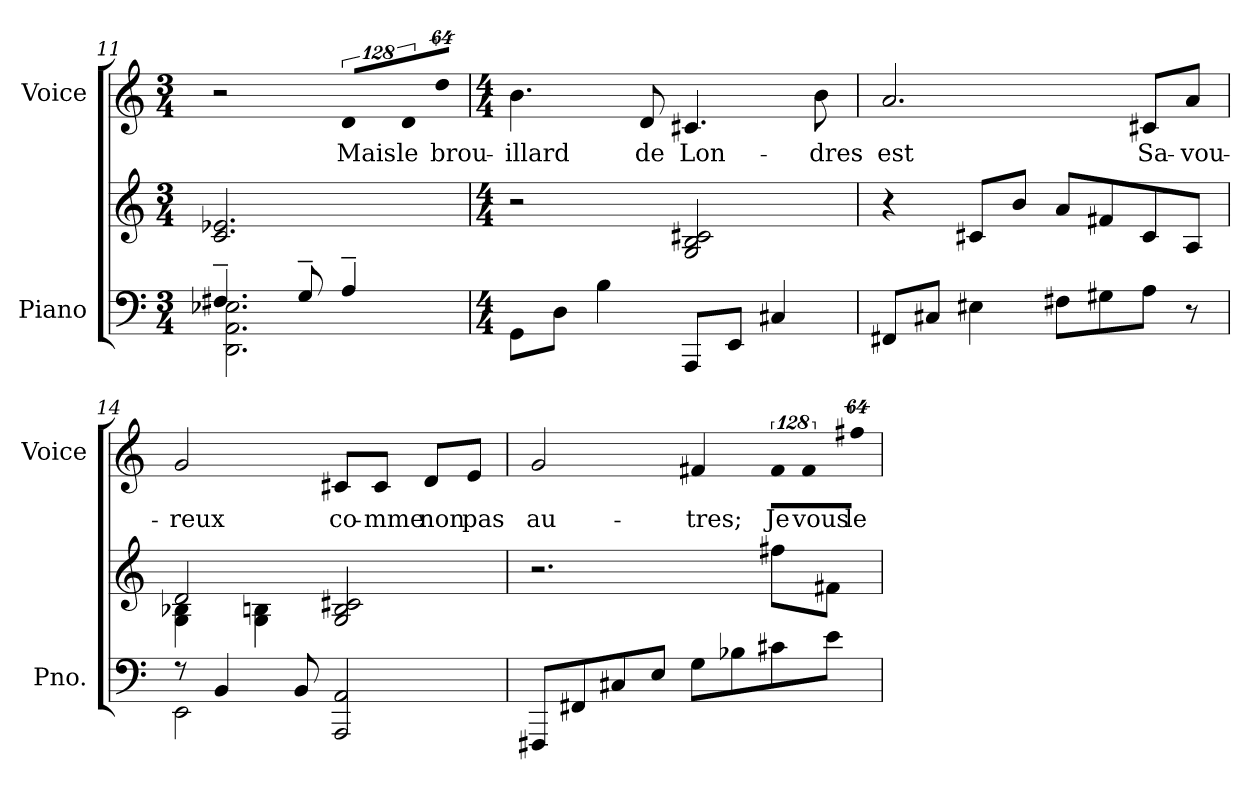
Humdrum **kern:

**kern	**kern	**kern	**text
*part2	*part2	*part1	*part1
*staff3	*staff2	*staff1	*staff1
*I"Piano	*	*I"Voice	*
*I'Pno.	*	*I'Voice	*
!!LO:PB:g=z
*clefF4	*clefG2	*clefG2	*
*k[]	*k[]	*k[]	*
*M3/4	*M3/4	*M3/4	*
=11	=11	=11	=11
*^	*	*	*
4.F#X~i/	2.DDi\ 2.AAi 2.E-Xi	2.ci/ 2.e-Xi	2r	.
8G~i/	.	.	.	.
!	!	!	!LO:N:vis=8	!
!	!	!	!	!LO:LY:b:color=#000000
4A~i/	.	.	1024%85di/L	Mais
!	!	!	!LO:N:vis=8	!
!	!	!	!	!LO:LY:b:color=#000000
.	.	.	1024%85di/	le
!	!	!	!LO:N:vis=8	!
!	!	!	!	!LO:LY:b:color=#000000
.	.	.	512%43ddi/J	brou-
*v	*v	*	*	*
=12	=12	=12	=12
*M4/4	*M4/4	*M4/4	*
!	!	!	!LO:LY:b:color=#000000
8GGi\L	2r	4.bi\	-illard
8Di\J	.	.	.
4Bi\	.	.	.
!	!	!	!LO:LY:b:color=#000000
.	.	8di/	de
!	!	!	!LO:LY:b:color=#000000
8AAAi/L	2Gi/ 2Bi 2c#Xi	4.c#Xi/	Lon-
8EEi/J	.	.	.
4C#Xi/	.	.	.
!	!	!	!LO:LY:b:color=#000000
.	.	8bi\	-dres
=13	=13	=13	=13
!	!	!	!LO:LY:b:color=#000000
8FF#Xi/L	4r	2.ai/	est
8C#Xi/J	.	.	.
4E#Xi\	8c#Xi/L	.	.
.	8bi/J	.	.
8F#Xi\L	8ai/L	.	.
8G#Xi\	8f#Xi/	.	.
!	!	!	!LO:LY:b:color=#000000
8Ai\J	8c#i/	8c#Xi/L	Sa-
!	!	!	!LO:LY:b:color=#000000
8r	8Ai/J	8ai/J	-vou-
!!LO:LB:g=z
=14	=14	=14	=14
*^	*^	*	*
!	!	!	!	!	!LO:LY:b:color=#000000
8r	2EEi\	2di/	4Gi\ 4B-Xi	2gi/	-reux
4BBi/	.	.	.	.	.
.	.	.	4Gi\ 4Bni	.	.
8BBi/	.	.	.	.	.
!	!	!	!	!	!LO:LY:b:color=#000000
2AAAi/ 2AAi	2ryy	2Gi/ 2Bi 2c#Xi	2ryy	8c#Xi/L	co-
!	!	!	!	!	!LO:LY:b:color=#000000
.	.	.	.	8c#i/J	-mme
!	!	!	!	!	!LO:LY:b:color=#000000
.	.	.	.	8di/L	non
!	!	!	!	!	!LO:LY:b:color=#000000
.	.	.	.	8ei/J	pas
*v	*v	*	*	*	*
*	*v	*v	*	*
=15	=15	=15	=15
!	!	!	!LO:LY:b:color=#000000
8FFF#Xi/L	2.r	2gi/	au-
8FF#Xi/	.	.	.
8C#Xi/	.	.	.
8Ei/J	.	.	.
!	!	!	!LO:LY:b:color=#000000
8Gi\L	.	4f#Xi/	-tres;
8B-Xi\	.	.	.
!	!	!LO:N:vis=8	!
!	!	!	!LO:LY:b:color=#000000
8c#Xi\	8ff#Xi\L	1024%85f#i\L	Je
!	!	!LO:N:vis=8	!
!	!	!	!LO:LY:b:color=#000000
.	.	1024%85f#i\	vous
8ei\J	8f#Xi\J	.	.
!	!	!LO:N:vis=8	!
!	!	!	!LO:LY:b:color=#000000
.	.	512%43ff#Xi\J	le
=	=	=	=
*-	*-	*-	*-
